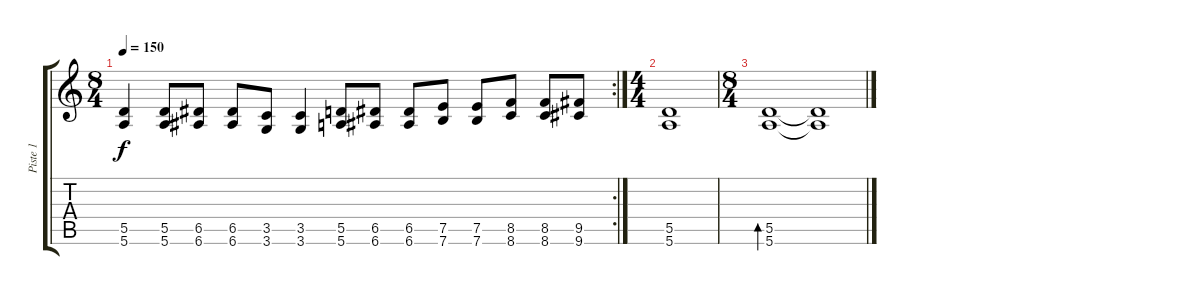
\track ("Piste 1" "Piste 1") {instrument distortionguitar}
\staff {score tabs}
\tuning (E4 B3 G3 D3 A2 E2) {hide}
\rc 2
\ts (8 4)
\tempo 150
\clef g2
\ks c
(5.5 5.6).4{dy f} (5.5 5.6).8 (6.5 6.6).8 (6.5 6.6).8 (3.5 3.6).8 (3.5 3.6).4 (5.5 5.6).8 (6.5 6.6).8 (6.5 6.6).8 (7.5 7.6).8 (7.5 7.6).8 (8.5 8.6).8 (8.5 8.6).8 (9.5 9.6).8 |
\ts (4 4)
(5.5 5.6).1 |
\ts (8 4)
(5.5 5.6).1{bd 480} (5.5{t} 5.6{t}).1
